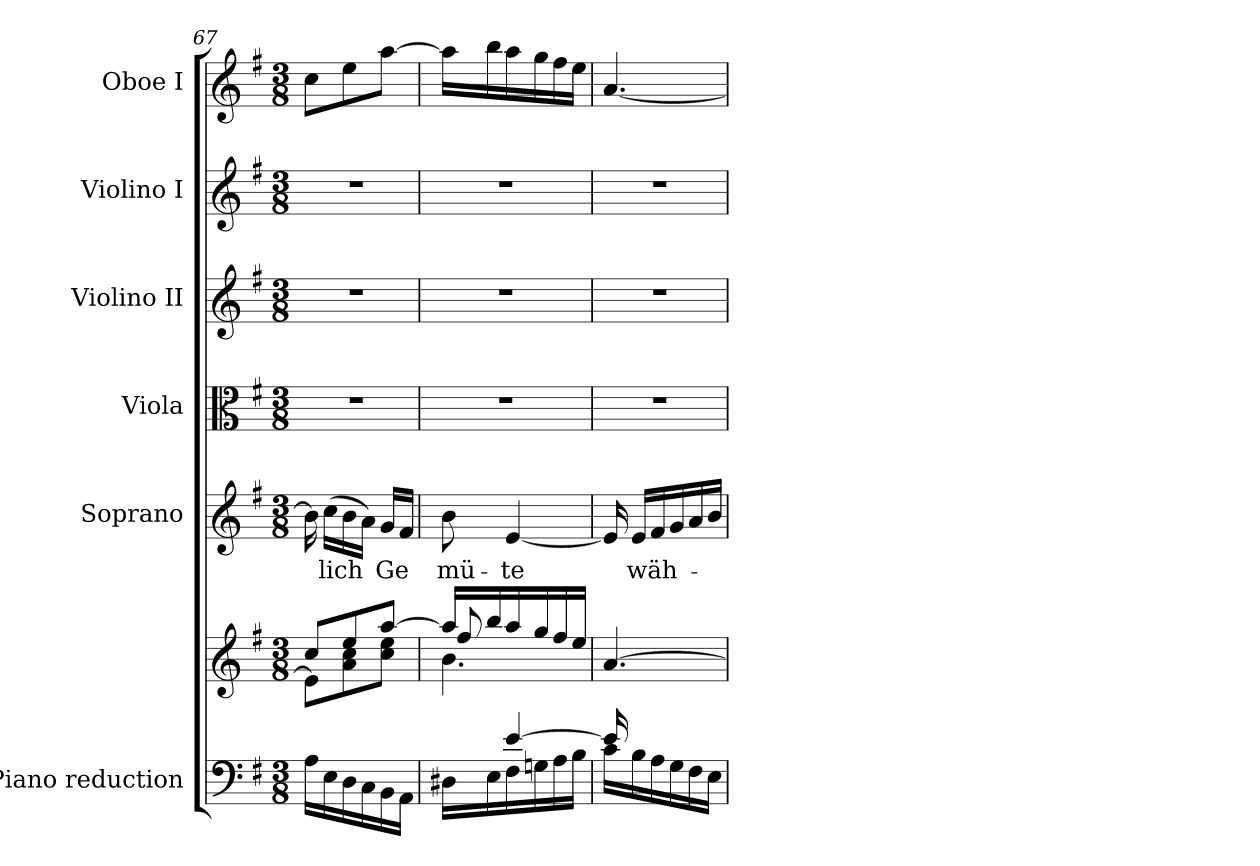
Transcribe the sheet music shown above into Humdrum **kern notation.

**kern	**kern	**kern	**text	**kern	**kern	**kern	**kern
*part6	*part6	*part5	*part5	*part4	*part3	*part2	*part1
*staff7	*staff6	*staff5	*staff5	*staff4	*staff3	*staff2	*staff1
*I"Piano reduction	*	*I"Soprano	*	*I"Viola	*I"Violino II	*I"Violino I	*I"Oboe I
*I'Pno	*	*	*	*I'Vla	*I'Vln	*I'Vln	*I'Ob
*clefF4	*clefG2	*clefG2	*	*clefC3	*clefG2	*clefG2	*clefG2
*k[f#]	*k[f#]	*k[f#]	*	*k[f#]	*k[f#]	*k[f#]	*k[f#]
*M3/8	*M3/8	*M3/8	*	*M3/8	*M3/8	*M3/8	*M3/8
=67	=67	=67	=67	=67	=67	=67	=67
*	*^	*	*	*	*	*	*
16A\LL	8cc/L	8e\L]	16b\]	.	4.r	4.r	4.r	8cc\L
!	!	!	!	!LO:LY:b	!	!	!	!
16E\	.	.	(16cc\LL	-lich	.	.	.	.
16D\	8ee/	8a\ 8cc\	16b\	.	.	.	.	8ee\
16C\	.	.	16a\JJ)	.	.	.	.	.
!	!	!	!	!LO:LY:b	!	!	!	!
16BB\	[8aa/J	8cc\ 8ee\J	16g/LL	Ge	.	.	.	[8aa\J
16AA\JJ	.	.	16f#/JJ	.	.	.	.	.
!!LO:PB:g=z
=68	=68	=68	=68	=68	=68	=68	=68	=68
*^	*	*^	*	*	*	*	*	*
!	!	!	!	!	!	!LO:LY:b	!	!	!	!
8ryy	16D#X\LL	16aa/LL]	4.b\	8ff#/	8b\	mü-	4.r	4.r	4.r	16aa\LL]
.	16E\	16bb/	.	.	.	.	.	.	.	16bb\
!	!	!	!	!	!	!LO:LY:b	!	!	!	!
[4e/	16F#\	16aa/	.	4ryy	[4e/	-te	.	.	.	16aa\
.	16Gn\	16gg/	.	.	.	.	.	.	.	16gg\
.	16A\	16ff#/	.	.	.	.	.	.	.	16ff#\
.	16B\JJ	16ee/JJ	.	.	.	.	.	.	.	16ee\JJ
*	*	*	*v	*v	*	*	*	*	*	*
=69	=69	=69	=69	=69	=69	=69	=69	=69	=69
16e/LL]	16c\LL	[4.a/	16ryy	16e/]	.	4.r	4.r	4.r	[4.a/
!	!	!	!	!	!LO:LY:b	!	!	!	!
4ryy	16B\	.	16g\	16e/LL	wäh-	.	.	.	.
.	16A\	.	16f#\	16f#/	.	.	.	.	.
.	16G\	.	16e\	16g/	.	.	.	.	.
.	16F#\	.	16a\	16a/	.	.	.	.	.
16ryy	16E\JJ	.	16g\JJ	16b/JJ	.	.	.	.	.
*v	*v	*	*	*	*	*	*	*	*
*	*v	*v	*	*	*	*	*	*
=	=	=	=	=	=	=	=
*-	*-	*-	*-	*-	*-	*-	*-
